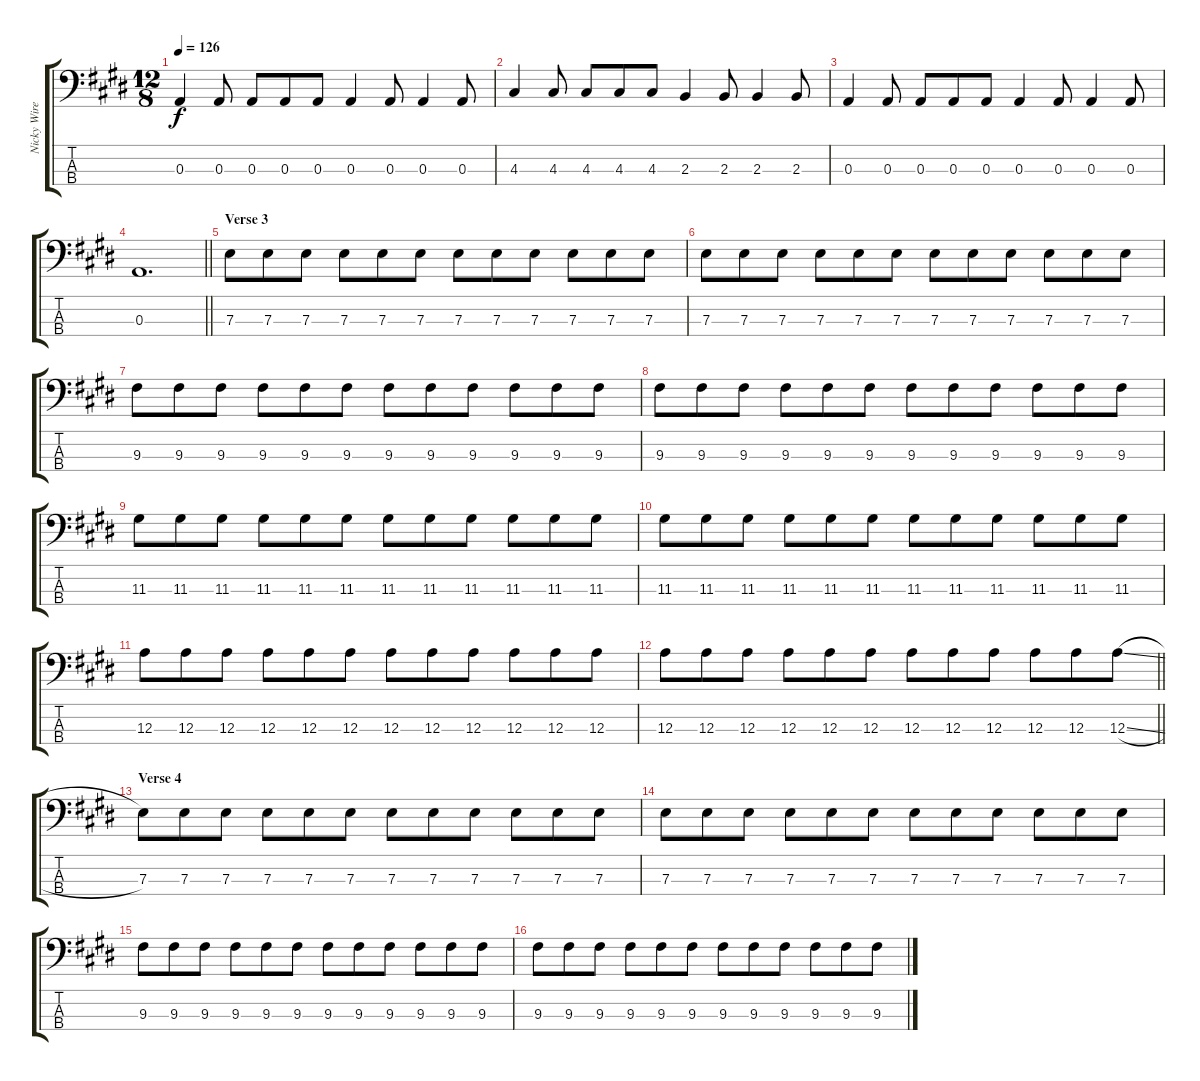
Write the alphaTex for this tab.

\track ("Nicky Wire (Bass)" "Nicky Wire") {instrument electricbasspick}
\staff {score tabs}
\tuning (G2 D2 A1 E1) {hide}
\ts (12 8)
\tempo 126
\clef f4
\ks e
0.3.4{dy f} 0.3.8 0.3.8 0.3.8 0.3.8 0.3.4 0.3.8 0.3.4 0.3.8 |
4.3.4 4.3.8 4.3.8 4.3.8 4.3.8 2.3.4 2.3.8 2.3.4 2.3.8 |
0.3.4 0.3.8 0.3.8 0.3.8 0.3.8 0.3.4 0.3.8 0.3.4 0.3.8 |
\barLineRight lightlight
0.3.1{d} |
\section ("" "Verse 3")
7.3.8 7.3.8 7.3.8 7.3.8 7.3.8 7.3.8 7.3.8 7.3.8 7.3.8 7.3.8 7.3.8 7.3.8 |
7.3.8 7.3.8 7.3.8 7.3.8 7.3.8 7.3.8 7.3.8 7.3.8 7.3.8 7.3.8 7.3.8 7.3.8 |
9.3.8 9.3.8 9.3.8 9.3.8 9.3.8 9.3.8 9.3.8 9.3.8 9.3.8 9.3.8 9.3.8 9.3.8 |
9.3.8 9.3.8 9.3.8 9.3.8 9.3.8 9.3.8 9.3.8 9.3.8 9.3.8 9.3.8 9.3.8 9.3.8 |
11.3.8 11.3.8 11.3.8 11.3.8 11.3.8 11.3.8 11.3.8 11.3.8 11.3.8 11.3.8 11.3.8 11.3.8 |
11.3.8 11.3.8 11.3.8 11.3.8 11.3.8 11.3.8 11.3.8 11.3.8 11.3.8 11.3.8 11.3.8 11.3.8 |
12.3.8 12.3.8 12.3.8 12.3.8 12.3.8 12.3.8 12.3.8 12.3.8 12.3.8 12.3.8 12.3.8 12.3.8 |
\barLineRight lightlight
12.3.8 12.3.8 12.3.8 12.3.8 12.3.8 12.3.8 12.3.8 12.3.8 12.3.8 12.3.8 12.3.8 12.3{sl}.8 |
\section ("" "Verse 4")
7.3.8 7.3.8 7.3.8 7.3.8 7.3.8 7.3.8 7.3.8 7.3.8 7.3.8 7.3.8 7.3.8 7.3.8 |
7.3.8 7.3.8 7.3.8 7.3.8 7.3.8 7.3.8 7.3.8 7.3.8 7.3.8 7.3.8 7.3.8 7.3.8 |
9.3.8 9.3.8 9.3.8 9.3.8 9.3.8 9.3.8 9.3.8 9.3.8 9.3.8 9.3.8 9.3.8 9.3.8 |
9.3.8 9.3.8 9.3.8 9.3.8 9.3.8 9.3.8 9.3.8 9.3.8 9.3.8 9.3.8 9.3.8 9.3.8
